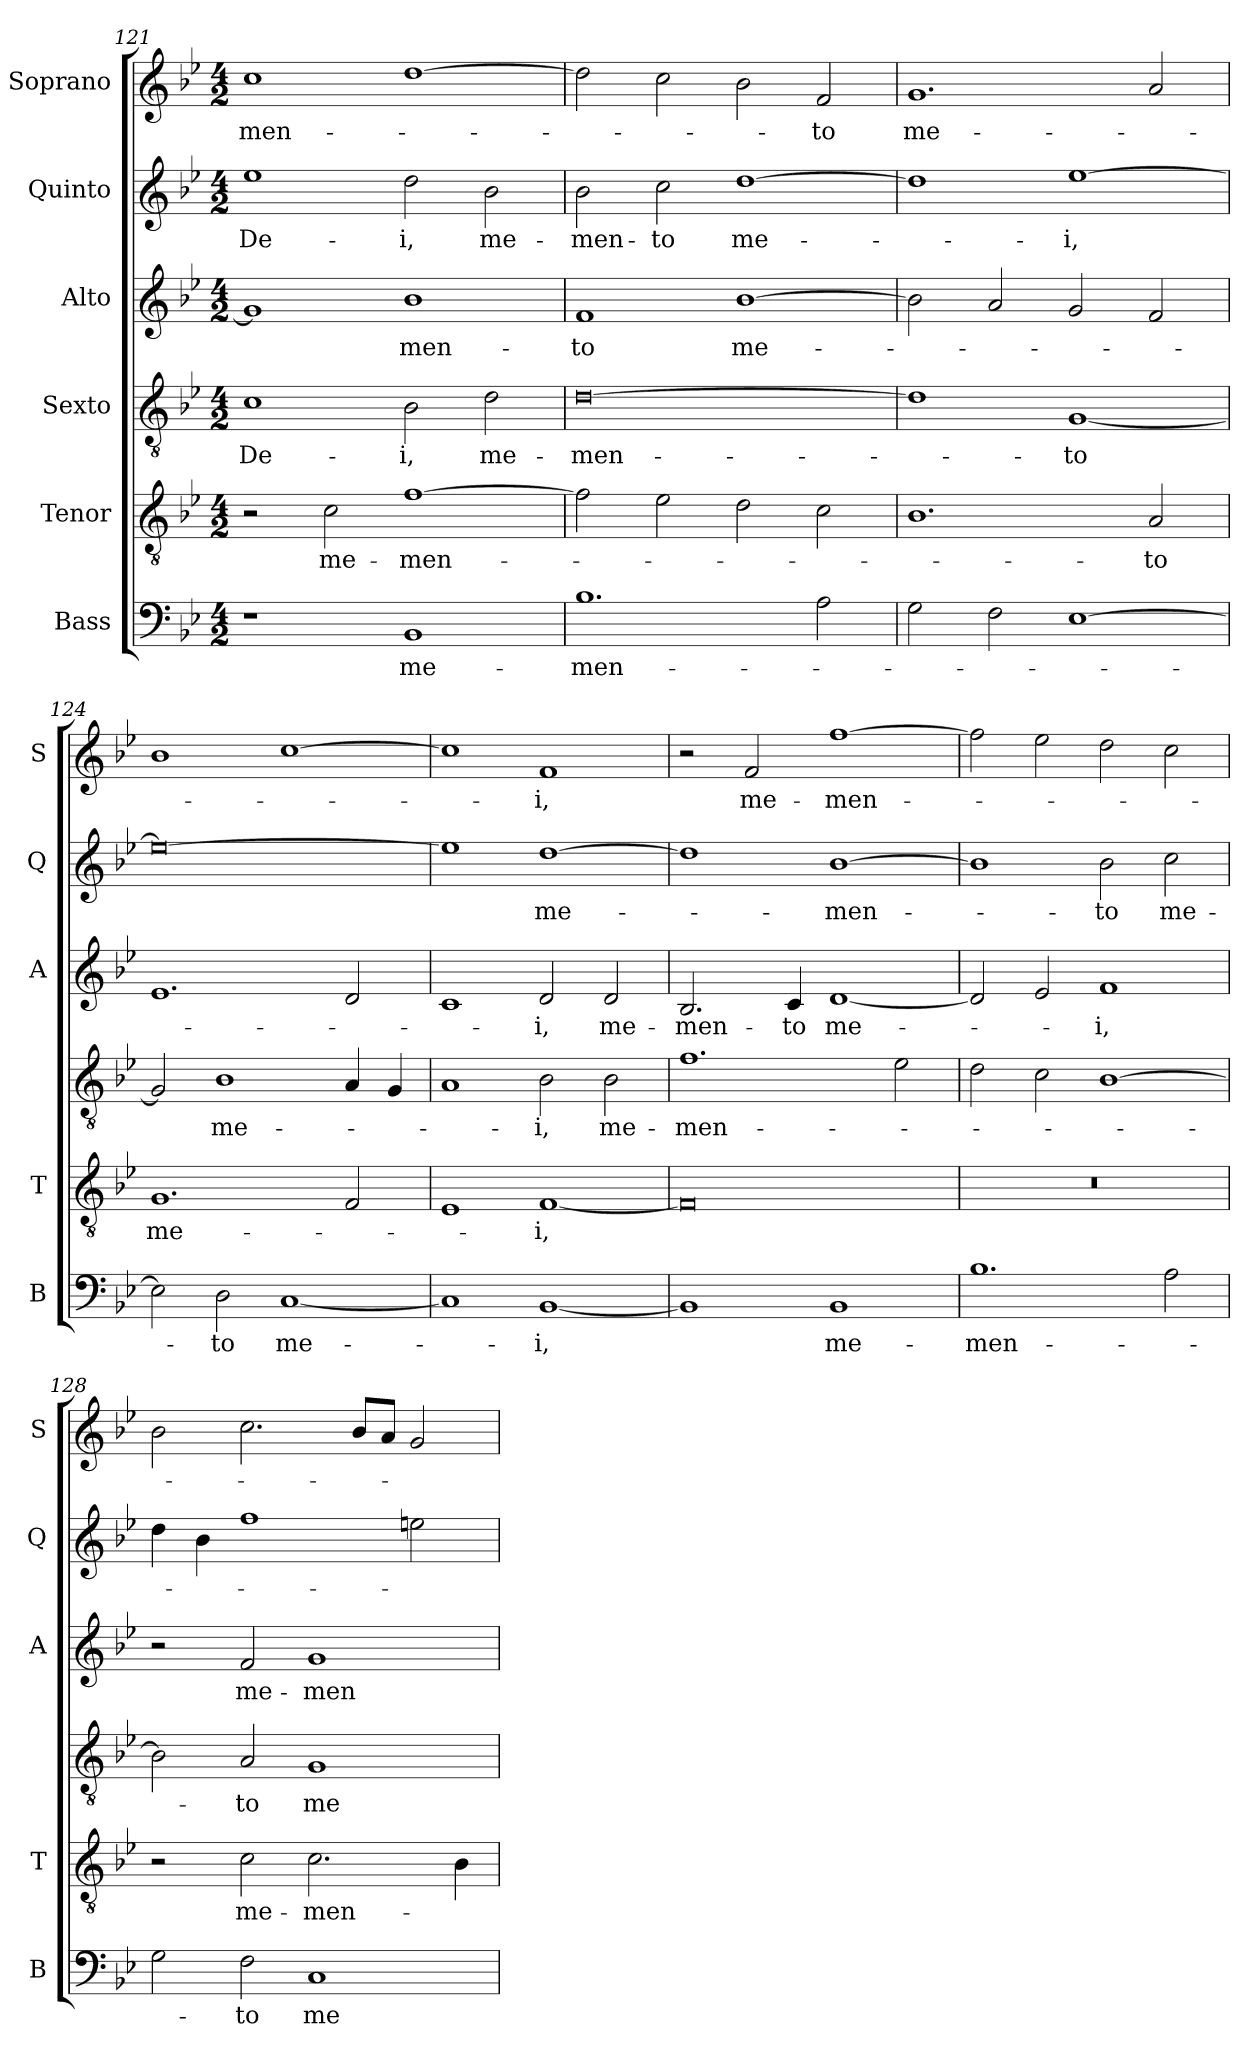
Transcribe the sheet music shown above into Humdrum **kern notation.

**kern	**text	**kern	**text	**kern	**text	**kern	**text	**kern	**text	**kern	**text
*part6	*part6	*part5	*part5	*part4	*part4	*part3	*part3	*part2	*part2	*part1	*part1
*staff6	*staff6	*staff5	*staff5	*staff4	*staff4	*staff3	*staff3	*staff2	*staff2	*staff1	*staff1
*I"Bass	*	*I"Tenor	*	*I"Sexto	*	*I"Alto	*	*I"Quinto	*	*I"Soprano	*
*I'B	*	*I'T	*	*	*	*I'A	*	*I'Q	*	*I'S	*
!!LO:PB:g=z
*clefF4	*	*clefGv2	*	*clefGv2	*	*clefG2	*	*clefG2	*	*clefG2	*
*k[b-e-]	*	*k[b-e-]	*	*k[b-e-]	*	*k[b-e-]	*	*k[b-e-]	*	*k[b-e-]	*
*B-:	*	*B-:	*	*B-:	*	*B-:	*	*B-:	*	*B-:	*
*M4/2	*	*M4/2	*	*M4/2	*	*M4/2	*	*M4/2	*	*M4/2	*
=121	=121	=121	=121	=121	=121	=121	=121	=121	=121	=121	=121
!	!	!	!	!	!LO:LY:b	!	!	!	!LO:LY:b	!	!LO:LY:b
1r	.	2r	.	1c	De-	1g]	.	1ee-	De-	1cc	-men-
!	!	!	!LO:LY:b	!	!	!	!	!	!	!	!
.	.	2c\	me-	.	.	.	.	.	.	.	.
!	!LO:LY:b	!	!LO:LY:b	!	!LO:LY:b	!	!LO:LY:b	!	!LO:LY:b	!	!
1BB-	me-	[1f	-men-	2B-\	-i,	1b-	-men-	2dd\	-i,	[1dd	.
!	!	!	!	!	!LO:LY:b	!	!	!	!LO:LY:b	!	!
.	.	.	.	2d\	me-	.	.	2b-\	me-	.	.
=122	=122	=122	=122	=122	=122	=122	=122	=122	=122	=122	=122
!	!LO:LY:b	!	!	!	!LO:LY:b	!	!LO:LY:b	!	!LO:LY:b	!	!
1.B-	-men-	2f\]	.	[0d	-men-	1f	-to	2b-\	-men-	2dd\]	.
!	!	!	!	!	!	!	!	!	!LO:LY:b	!	!
.	.	2e-\	.	.	.	.	.	2cc\	-to	2cc\	.
!	!	!	!	!	!	!	!LO:LY:b	!	!LO:LY:b	!	!
.	.	2d\	.	.	.	[1b-	me-	[1dd	me-	2b-\	.
!	!	!	!	!	!	!	!	!	!	!	!LO:LY:b
2A\	.	2c\	.	.	.	.	.	.	.	2f/	-to
=123	=123	=123	=123	=123	=123	=123	=123	=123	=123	=123	=123
!	!	!	!	!	!	!	!	!	!	!	!LO:LY:b
2G\	.	1.B-	.	1d]	.	2b-\]	.	1dd]	.	1.g	me-
2F\	.	.	.	.	.	2a/	.	.	.	.	.
!	!	!	!	!	!LO:LY:b	!	!	!	!LO:LY:b	!	!
[1E-	.	.	.	[1G	-to	2g/	.	[1ee-	-i,	.	.
!	!	!	!LO:LY:b	!	!	!	!	!	!	!	!
.	.	2A/	-to	.	.	2f/	.	.	.	2a/	.
!!LO:LB:g=z
=124	=124	=124	=124	=124	=124	=124	=124	=124	=124	=124	=124
!	!	!	!LO:LY:b	!	!	!	!	!	!	!	!
2E-\]	.	1.G	me-	2G/]	.	1.e-	.	0ee-_	.	1b-	.
!	!LO:LY:b	!	!	!	!LO:LY:b	!	!	!	!	!	!
2D\	-to	.	.	1B-	me-	.	.	.	.	.	.
!	!LO:LY:b	!	!	!	!	!	!	!	!	!	!
[1C	me-	.	.	.	.	.	.	.	.	[1cc	.
.	.	2F/	.	4A/	.	2d/	.	.	.	.	.
.	.	.	.	4G/	.	.	.	.	.	.	.
=125	=125	=125	=125	=125	=125	=125	=125	=125	=125	=125	=125
1C]	.	1E-	.	1A	.	1c	.	1ee-]	.	1cc]	.
!	!LO:LY:b	!	!LO:LY:b	!	!LO:LY:b	!	!LO:LY:b	!	!LO:LY:b	!	!LO:LY:b
[1BB-	-i,	[1F	-i,	2B-\	-i,	2d/	-i,	[1dd	me-	1f	-i,
!	!	!	!	!	!LO:LY:b	!	!LO:LY:b	!	!	!	!
.	.	.	.	2B-\	me-	2d/	me-	.	.	.	.
=126	=126	=126	=126	=126	=126	=126	=126	=126	=126	=126	=126
!	!	!	!	!	!LO:LY:b	!	!LO:LY:b	!	!	!	!
1BB-]	.	0F]	.	1.f	-men-	2.B-/	-men-	1dd]	.	2r	.
!	!	!	!	!	!	!	!	!	!	!	!LO:LY:b
.	.	.	.	.	.	.	.	.	.	2f/	me-
!	!	!	!	!	!	!	!LO:LY:b	!	!	!	!
.	.	.	.	.	.	4c/	-to	.	.	.	.
!	!LO:LY:b	!	!	!	!	!	!LO:LY:b	!	!LO:LY:b	!	!LO:LY:b
1BB-	me-	.	.	.	.	[1d	me-	[1b-	-men-	[1ff	-men-
.	.	.	.	2e-\	.	.	.	.	.	.	.
=127	=127	=127	=127	=127	=127	=127	=127	=127	=127	=127	=127
!	!LO:LY:b	!	!	!	!	!	!	!	!	!	!
1.B-	-men-	0r	.	2d\	.	2d/]	.	1b-]	.	2ff\]	.
.	.	.	.	2c\	.	2e-/	.	.	.	2ee-\	.
!	!	!	!	!	!	!	!LO:LY:b	!	!LO:LY:b	!	!
.	.	.	.	[1B-	.	1f	-i,	2b-\	-to	2dd\	.
!	!	!	!	!	!	!	!	!	!LO:LY:b	!	!
2A\	.	.	.	.	.	.	.	2cc\	me-	2cc\	.
=128	=128	=128	=128	=128	=128	=128	=128	=128	=128	=128	=128
2G\	.	2r	.	2B-\]	.	2r	.	4dd\	.	2b-\	.
.	.	.	.	.	.	.	.	4b-\	.	.	.
!	!LO:LY:b	!	!LO:LY:b	!	!LO:LY:b	!	!LO:LY:b	!	!	!	!
2F\	-to	2c\	me-	2A/	-to	2f/	me-	1ff	.	2.cc\	.
!	!LO:LY:b	!	!LO:LY:b	!	!LO:LY:b	!	!LO:LY:b	!	!	!	!
1C	me-	2.c\	-men-	1G	me-	1g	-men-	.	.	.	.
.	.	.	.	.	.	.	.	.	.	8b-/L	.
.	.	.	.	.	.	.	.	.	.	8a/J	.
.	.	.	.	.	.	.	.	2een\	.	2g/	.
.	.	4B-\	.	.	.	.	.	.	.	.	.
=	=	=	=	=	=	=	=	=	=	=	=
*-	*-	*-	*-	*-	*-	*-	*-	*-	*-	*-	*-
